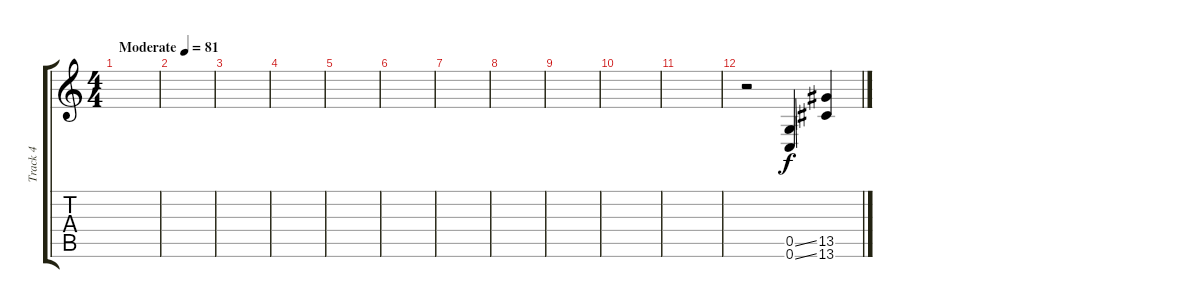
\track ("Track 4" "Track 4") {instrument distortionguitar}
\staff {score tabs}
\tuning (D4 A3 F3 C3 G2 C2) {hide}
\ts (4 4)
\tempo (81 "Moderate")
\clef g2
\ks c
|
|
|
|
|
|
|
|
|
|
|
r.2 (0.5{ss} 0.6{ss}).4 (13.5 13.6).4
